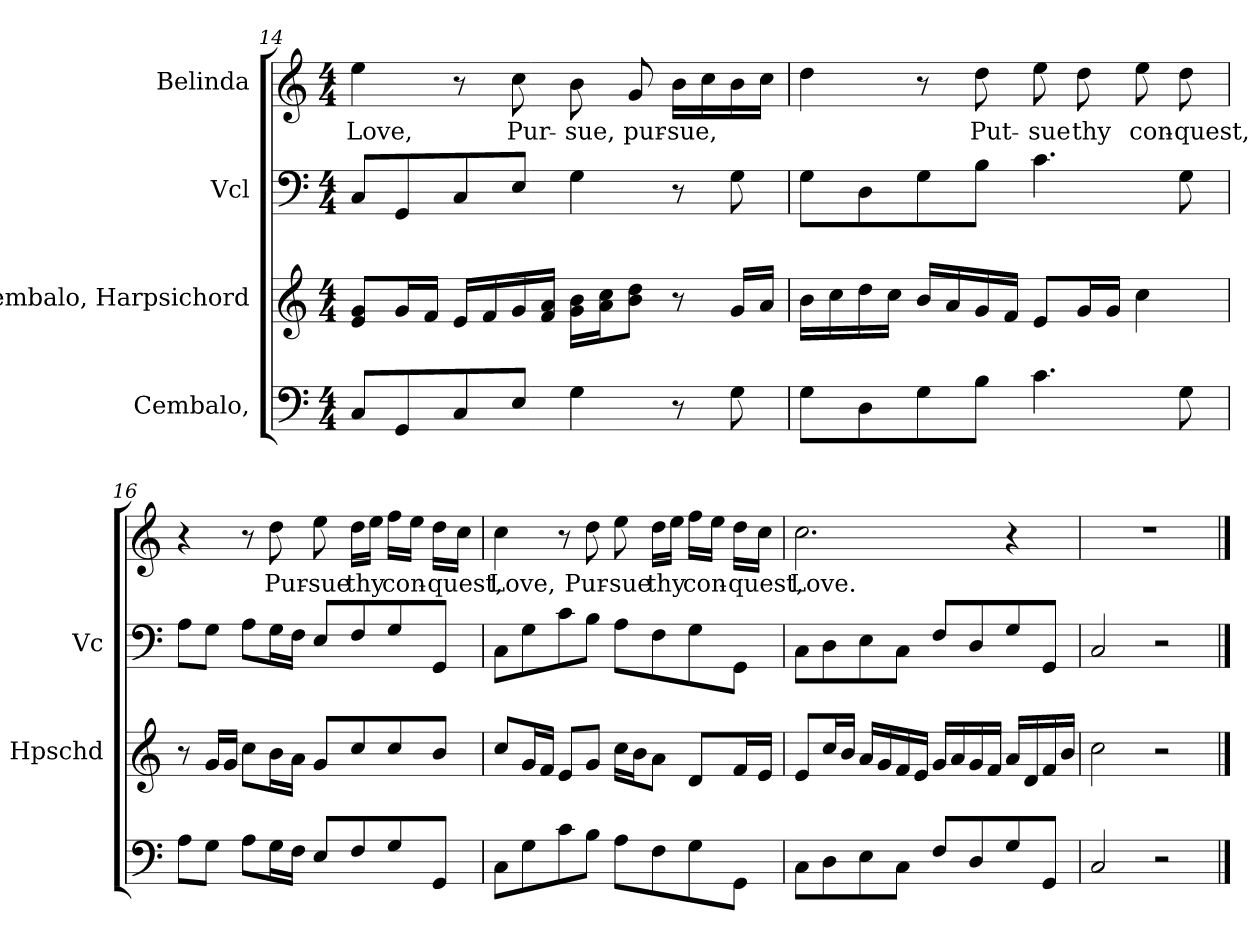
**kern	**kern	**kern	**kern	**text
*part4	*part3	*part2	*part1	*part1
*staff4	*staff3	*staff2	*staff1	*staff1
*I"Cembalo,	*I"Cembalo, Harpsichord	*I"Vcl	*I"Belinda	*
*	*I'Hpschd	*I'Vc	*	*
*clefF4	*clefG2	*clefF4	*clefG2	*
*k[]	*k[]	*k[]	*k[]	*
*M4/4	*M4/4	*M4/4	*M4/4	*
=14	=14	=14	=14	=14
!	!	!	!	!LO:LY:b
8C/L	8e/ 8g/L	8C/L	4ee\	Love,
8GG/	16g/L	8GG/	.	.
.	16f/JJ	.	.	.
8C/	16e/LL	8C/	8r	.
.	16f/	.	.	.
!	!	!	!	!LO:LY:b
8E/J	16g/	8E/J	8cc\	Pur-
.	16f/ 16a/JJ	.	.	.
!	!	!	!	!LO:LY:b
4G\	16g\ 16b\LL	4G\	8b\	-sue,
.	16a\ 16cc\J	.	.	.
!	!	!	!	!LO:LY:b
.	8b\ 8dd\J	.	8g/	pur-
!	!	!	!	!LO:LY:b
8r	8r	8r	16b\LL	-sue,
.	.	.	16cc\	.
8G\	16g/LL	8G\	16b\	.
.	16a/JJ	.	16cc\JJ	.
!!LO:PB:g=z
=15	=15	=15	=15	=15
8G\L	16b\LL	8G\L	4dd\	.
.	16cc\	.	.	.
8D\	16dd\	8D\	.	.
.	16cc\JJ	.	.	.
8G\	16b/LL	8G\	8r	.
.	16a/	.	.	.
!	!	!	!	!LO:LY:b
8B\J	16g/	8B\J	8dd\	Put-
.	16f/JJ	.	.	.
!	!	!	!	!LO:LY:b
4.c\	8e/L	4.c\	8ee\	-sue
!	!	!	!	!LO:LY:b
.	16g/L	.	8dd\	thy
.	16g/JJ	.	.	.
!	!	!	!	!LO:LY:b
.	4cc\	.	8ee\	con-
!	!	!	!	!LO:LY:b
8G\	.	8G\	8dd\	-quest,
=16	=16	=16	=16	=16
8A\L	8r	8A\L	4r	.
8G\J	16g/LL	8G\J	.	.
.	16g/JJ	.	.	.
8A\L	8cc\L	8A\L	8r	.
!	!	!	!	!LO:LY:b
16G\L	16b\L	16G\L	8dd\	Pur-
16F\JJ	16a\JJ	16F\JJ	.	.
!	!	!	!	!LO:LY:b
8E/L	8g/L	8E/L	8ee\	-sue
!	!	!	!	!LO:LY:b
8F/	8cc/	8F/	16dd\LL	thy
.	.	.	16ee\JJ	.
!	!	!	!	!LO:LY:b
8G/	8cc/	8G/	16ff\LL	con-
.	.	.	16ee\JJ	.
!	!	!	!	!LO:LY:b
8GG/J	8b/J	8GG/J	16dd\LL	-quest,
.	.	.	16cc\JJ	.
=17	=17	=17	=17	=17
!	!	!	!	!LO:LY:b
8C\L	8cc/L	8C\L	4cc\	Love,
8G\	16g/L	8G\	.	.
.	16f/JJ	.	.	.
8c\	8e/L	8c\	8r	.
!	!	!	!	!LO:LY:b
8B\J	8g/J	8B\J	8dd\	Pur-
!	!	!	!	!LO:LY:b
8A\L	16cc\LL	8A\L	8ee\	-sue
.	16b\J	.	.	.
!	!	!	!	!LO:LY:b
8F\	8a\J	8F\	16dd\LL	thy
.	.	.	16ee\JJ	.
!	!	!	!	!LO:LY:b
8G\	8d/L	8G\	16ff\LL	con-
.	.	.	16ee\JJ	.
!	!	!	!	!LO:LY:b
8GG\J	16f/L	8GG\J	16dd\LL	-quest,
.	16e/JJ	.	16cc\JJ	.
!!LO:LB:g=z
=18	=18	=18	=18	=18
!	!	!	!	!LO:LY:b
8C\L	8e/L	8C\L	2.cc\	Love.
8D\	16cc/L	8D\	.	.
.	16b/JJ	.	.	.
8E\	16a/LL	8E\	.	.
.	16g/	.	.	.
8C\J	16f/	8C\J	.	.
.	16e/JJ	.	.	.
8F/L	16g/LL	8F/L	.	.
.	16a/	.	.	.
8D/	16g/	8D/	.	.
.	16f/JJ	.	.	.
8G/	16a/LL	8G/	4r	.
.	16d/	.	.	.
8GG/J	16f/	8GG/J	.	.
.	16b/JJ	.	.	.
=19	=19	=19	=19	=19
2C/	2cc\	2C/	1r	.
2r	2r	2r	.	.
==	==	==	==	==
*-	*-	*-	*-	*-
